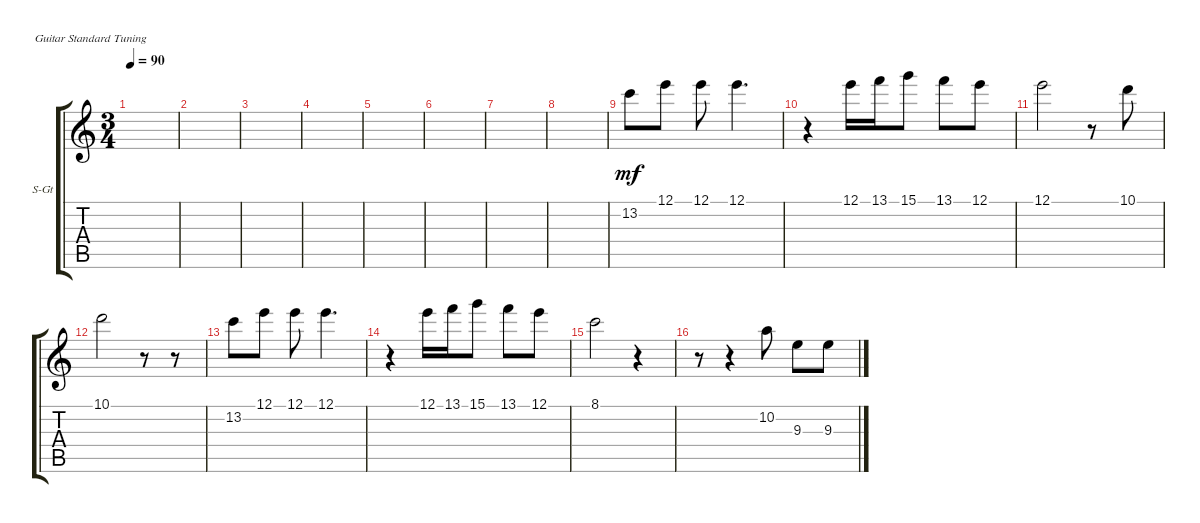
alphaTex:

\defaultSystemsLayout 4
\bracketExtendMode groupsimilarinstruments
\firstSystemTrackNameOrientation horizontal
\otherSystemsTrackNameOrientation horizontal
\track ("Макс" "S-Gt") {instrument acousticguitarsteel}
\staff {score tabs}
\tuning (E4 B3 G3 D3 A2 E2)
\ts (3 4)
\tempo 90
\clef g2
\ks c
|
|
|
|
|
|
|
|
13.2.8{dy mf} 12.1.8 12.1.8 12.1.4{d} |
r.4 12.1.16 13.1.16 15.1.8 13.1.8 12.1.8 |
12.1.2 r.8 10.1.8 |
10.1.2 r.8 r.8 |
13.2.8 12.1.8 12.1.8 12.1.4{d} |
r.4 12.1.16 13.1.16 15.1.8 13.1.8 12.1.8 |
8.1.2 r.4 |
r.8 r.4 10.2.8 9.3.8 9.3.8
